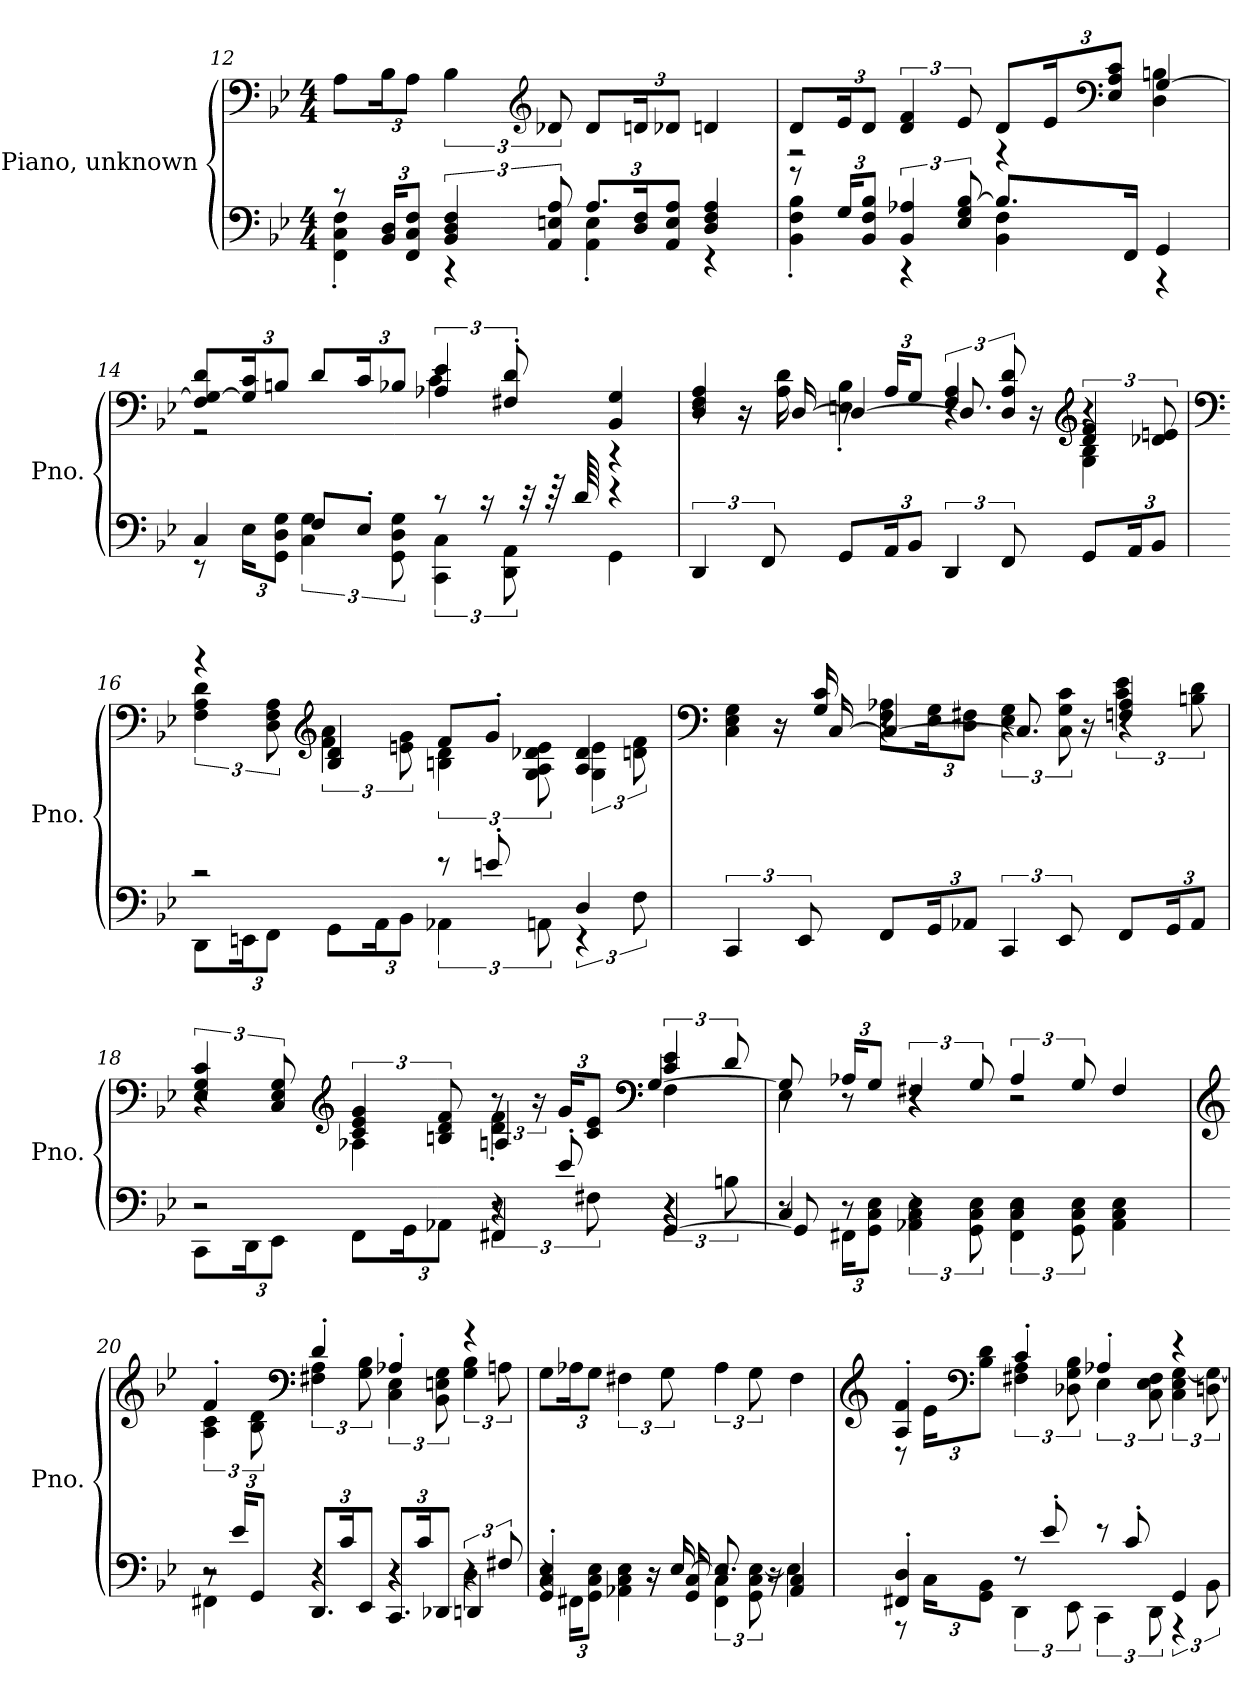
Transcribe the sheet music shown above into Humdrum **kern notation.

**kern	**kern
*part1	*part1
*staff2	*staff1
*I"Piano, unknown	*
*I'Pno.	*
*clefF4	*clefF4
*k[b-e-]	*k[b-e-]
*M4/4	*M4/4
=12	=12
*^	*
8r	4FF\' 4C\' 4F\'	8A\L
*Xbrackettup	*	*Xbrackettup
24BB-/ 24D/KL	.	24B-\K
12FF/ 12C/ 12F/J	.	12A\J
*brackettup	*	*brackettup
6BB-/ 6D/ 6F/	4r	6B-\
*	*	*clefG2
12AA/ 12En/ 12A/	.	12d-X/
*Xbrackettup	*	*
12.A/L	4AA\' 4E\'	8d-/L
*	*	*Xbrackettup
24D/ 24F/K	.	24dn/K
12AA/ 12E/ 12A/J	.	12d-X/J
4D/ 4F/ 4A/	4r	4dn/
=13	=13	=13
*	*	*^
8r	4BB-\' 4F\' 4B-\'	8d/L	2r
24G/KL	.	24e-/K	.
12BB-/ 12F/ 12B-/J	.	12d/J	.
*brackettup	*	*brackettup	*
6BB-/ 6A-X/	4r	6d/ 6f/	.
12E-/ 12G/ [12B-/	.	12e-/	.
8.B-/L]	4BB-\ 4F\	8d/L	4r
*	*	*Xbrackettup	*
.	.	24e-/K	.
*	*	*clefF4	*
.	.	12E-/ 12A/ 12c/J	.
16FF/Jk	.	.	.
4GG/	4r	[4G/	4D\ 4Bn\
!!LO:LB:g=z	!!
=14	=14	=14	=14
4C/	8r	8F/ 8G/_ 8d/L	2r
*	*Xbrackettup	*	*
.	24E-\KL	24G/] 24c/K	.
.	12GG\ 12D\ 12G\J	12Bn/J	.
*	*brackettup	*	*
8F/L	6C\ 6G\	8d/L	.
8E-'/J	.	24c/K	.
.	12GG\ 12D\ 12G\	12B-X/J	.
*	*	*brackettup	*
8r	6CC\ 6C\	6A-X/ 6e-/	4c\
16r	.	.	.
.	12DD\ 12AA\	12F#X/' 12d/'	.
32r	.	.	.
64r	.	.	.
64d/	.	.	.
4r	4GG\	4BB-/ 4G/	4r
*v	*v	*	*
=15	=15	=15
*	*	*^
6DD/	4D/ 4F/ 4A/	8r	8r
.	.	16r	16r
12FF/	.	.	.
.	.	16A\ 16d\	[16D/
8GG/L	8r	4En\' 4B-\'	4D/_
*Xbrackettup	*Xbrackettup	*	*
24AA/K	24A/KL	.	.
12BB-/J	12G/J	.	.
*brackettup	*brackettup	*	*
6DD/	6F/ 6A/	4r	8.D/]
12FF/	12D/ 12A/ 12d/	.	.
.	.	.	16r
*	*clefG2	*	*
8GG/L	6d/ 6f/	4G\ 4B-\	4r
*Xbrackettup	*	*	*
24AA/K	.	.	.
12BB-/J	12d-X/ 12en/	.	.
*	*v	*v	*v
!!LO:LB:g=z
=16	=16
*	*clefF4
*^	*^
2r	8DD\L	4r	6F\ 6A\ 6d\
.	24EEn\K	.	.
.	12FF\J	.	12D\ 12F\ 12A\
*	*	*clefG2	*
.	8GG\L	4B-/ 4d/	6f\ 6a\
.	24AA\K	.	.
.	12BB-\J	.	12en\ 12g\
*	*brackettup	*	*
8r	6AA-X\	8f/L	6Bn\ 6d\
8en'/	.	8g'/J	.
.	12AAn\	.	12G\ 12A\ 12d-X\ 12e\
4D/	6r	4A/ 4d-/	6G\ 6e\
.	12F\	.	12dn\ 12f\
*v	*v	*	*
*	*v	*v
=17	=17
*	*clefF4
*	*^
*	*	*^
6CC/	8r	4C\ 4E-\ 4G\	8r
.	16r	.	16r
12EE-/	.	.	.
.	16G/ 16c/	.	[16C/
8FF/L	4r	8F\ 8A-X\L	4C/_
*Xbrackettup	*	*Xbrackettup	*
24GG/K	.	24E-\ 24G\K	.
12AA-X/J	.	12D\ 12F#X\J	.
*brackettup	*	*brackettup	*
6CC/	4r	6E-\ 6G\	8.C/]
12EE-/	.	12C\ 12G\ 12c\	.
.	.	.	16r
8FF/L	4Fn/ 4A-/	6c\ 6e-\	4r
*Xbrackettup	*	*	*
24GG/K	.	.	.
12AA-/J	.	12Bn\ 12d\	.
!!LO:LB:g=z	!!	!!
=18	=18	=18	=18
*^	*	*	*
*	*^	*	*	*
2r	8CC\L	2r	6E-/ 6G/ 6c/	4r	2r
.	24DD\K	.	.	.	.
.	12EE-\J	.	12C/ 12E-/ 12G/	.	.
*	*	*	*clefG2	*	*
.	8FF\L	.	6c/ 6e-/ 6g/	4A-X\	.
.	24GG\K	.	.	.	.
.	12AA-X\J	.	12Bn/ 12d/ 12f/	.	.
*	*brackettup	*	*	*	*
8r	6r	4FF#X/	12r	4d\' 4f\'	4An/
.	.	.	24r	.	.
8e-'/	.	.	24g/KL	.	.
.	12F#X\	.	12c/ 12e-/J	.	.
*	*	*	*clefF4	*	*
4r	6r	[4GG/	6c/ 6e-/	4F\	[4G/
.	12Bn\	.	12d/	.	.
=19	=19	=19	=19	=19	=19
4C/	8r	8GG/]	8r	4E-\	8G/]
*	*Xbrackettup	*	*Xbrackettup	*	*
.	24FF#X\KL	8r	24A-X/KL	.	8r
.	12GG\ 12C\ 12E-\J	.	12G/J	.	.
*	*brackettup	*	*brackettup	*	*
4r	6AA-X\ 6C\ 6E-\	4r	6F#X/	4r	4r
.	12GG\ 12C\ 12E-\	.	12G/	.	.
2r	6FF#\ 6C\ 6E-\	2r	6A-/	2r	2r
.	12GG\ 12C\ 12E-\	.	12G/	.	.
.	4AA-\ 4C\ 4E-\	.	4F#/	.	.
*	*	*	*v	*v	*v
!!LO:LB:g=z
=20	=20	=20	=20
*	*	*	*clefG2
*	*	*	*^
8r	4FF#X\	2r	4f'/	6A\ 6c\
*Xbrackettup	*	*	*	*
24e-/KL	.	.	.	.
12GG/J	.	.	.	12B-\ 12d\
*	*	*	*clefF4	*
12.DD/L	4r	.	4d'/	6F#X\ 6A\
24c/K	.	.	.	.
12EE-/J	.	.	.	12G\ 12B-\
12.CC/L	4r	4r	4A-X'/	6C\ 6E-\
24c/K	.	.	.	.
12DD-X/J	.	.	.	12BB-\ 12En\ 12G\
*brackettup	*	*	*	*
6r	4D\	4DDn/	4r	6G\ 6B-\
12F#X/	.	.	.	12An\
*	*	*	*v	*v
=21	=21	=21	=21
4GG/' 4C/' 4E-/'	8r	4r	8G\L
*	*Xbrackettup	*	*Xbrackettup
.	24FF#X\KL	.	24A-X\K
.	12GG\ 12C\ 12E-\J	.	12G\J
*	*	*	*brackettup
8r	4AA-X\ 4C\ 4E-\	8r	6F#X\
16r	.	16r	.
.	.	.	12G\
[16E-/	.	16GG/ 16C/	.
*	*brackettup	*	*
8.E-/]	6FF#\ 6C\	2r	6A-\
.	12GG\ 12C\ [12E-\	.	12G\
16r	.	.	.
4AA-/ 4C/	4E-\]	.	4F#\
*v	*v	*v	*
!!LO:LB:g=z
=22	=22
*	*clefG2
*^	*^
4FF#X/' 4D/'	8r	4A/' 4f/'	8r
*	*Xbrackettup	*	*Xbrackettup
.	24C\KL	.	24e-\KL
*	*	*clefF4	*
.	12GG\ 12BB-\J	.	12B-\ 12d\J
*	*brackettup	*	*brackettup
8r	6DD\	4c'/	6F#X\ 6A\
8e-'/	.	.	.
.	12EE-\	.	12D-X\ 12G\ 12B-\
8r	6CC\	4A-X'/	6E-\
8c'/	.	.	.
.	12DD\	.	12C\ 12E-\ 12F#\
4GG/	6r	4r	6C\ 6E-\ [6G\
.	12BB-\	.	12Dn\ 12G\_
*v	*v	*	*
*	*v	*v
=	=
*-	*-
